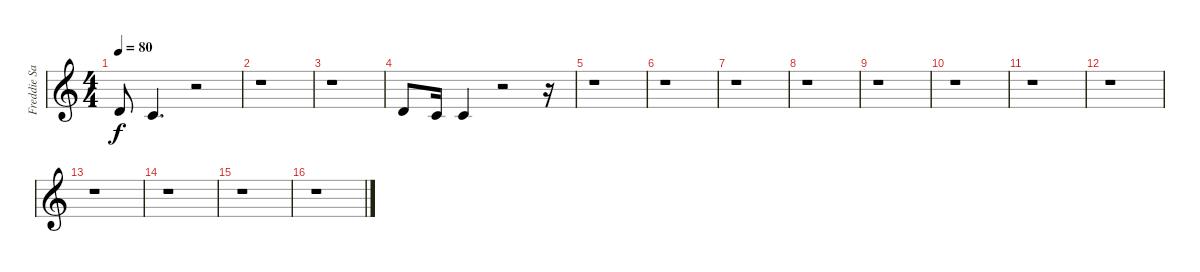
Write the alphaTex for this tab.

\track ("Freddie Salem Second vocal track" "Freddie Sa") {instrument acousticgrandpiano}
\staff {score}
\tuning (E4 B3 G3 D3 A2 E2) {hide}
\ts (4 4)
\tempo 80
\clef g2
\ks c
7.3.8{dy f} 5.3.4{d} r.2 |
r.1 |
r.1 |
7.3.8 5.3.16 5.3.4 r.2 r.16 |
r.1 |
r.1 |
r.1 |
r.1 |
r.1 |
r.1 |
r.1 |
r.1 |
r.1 |
r.1 |
r.1 |
r.1
